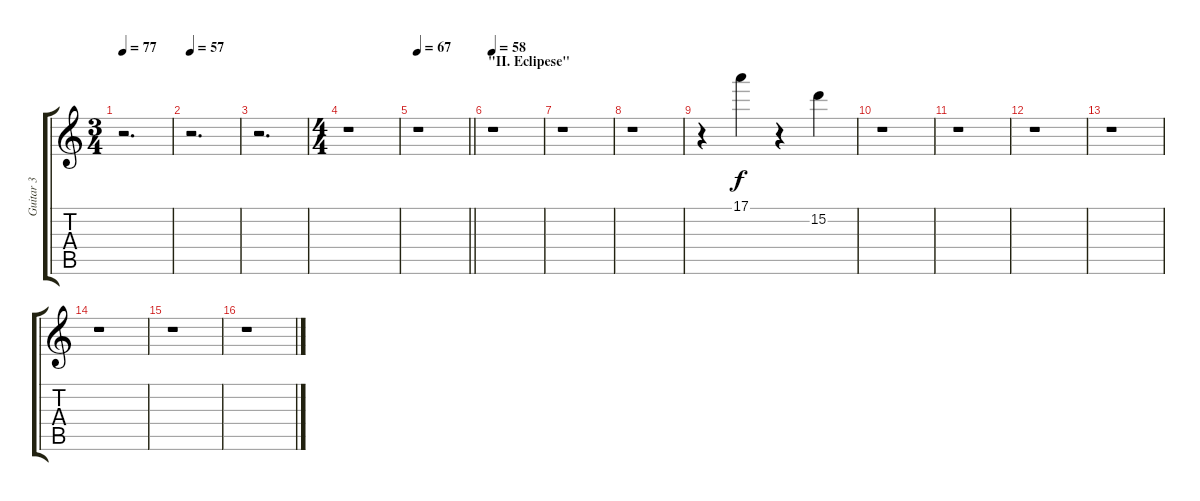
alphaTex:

\track ("Guitar 3" "Guitar 3") {instrument electricguitarclean}
\staff {score tabs}
\tuning (E4 B3 G3 D3 A2 E2) {hide}
\ts (3 4)
\tempo 77
\clef g2
\ks c
r.2{d dy mf} |
\tempo 57
r.2{d} |
r.2{d} |
\ts (4 4)
r.1 |
\tempo 67
\barLineRight lightlight
r.1 |
\section ("" "\"II. Eclipese\"")
\tempo 58
r.1 |
r.1 |
r.1 |
r.4 17.1.4{dy f instrument distortionguitar} r.4 15.2.4 |
r.1 |
r.1 |
r.1 |
r.1 |
r.1 |
r.1 |
r.1
